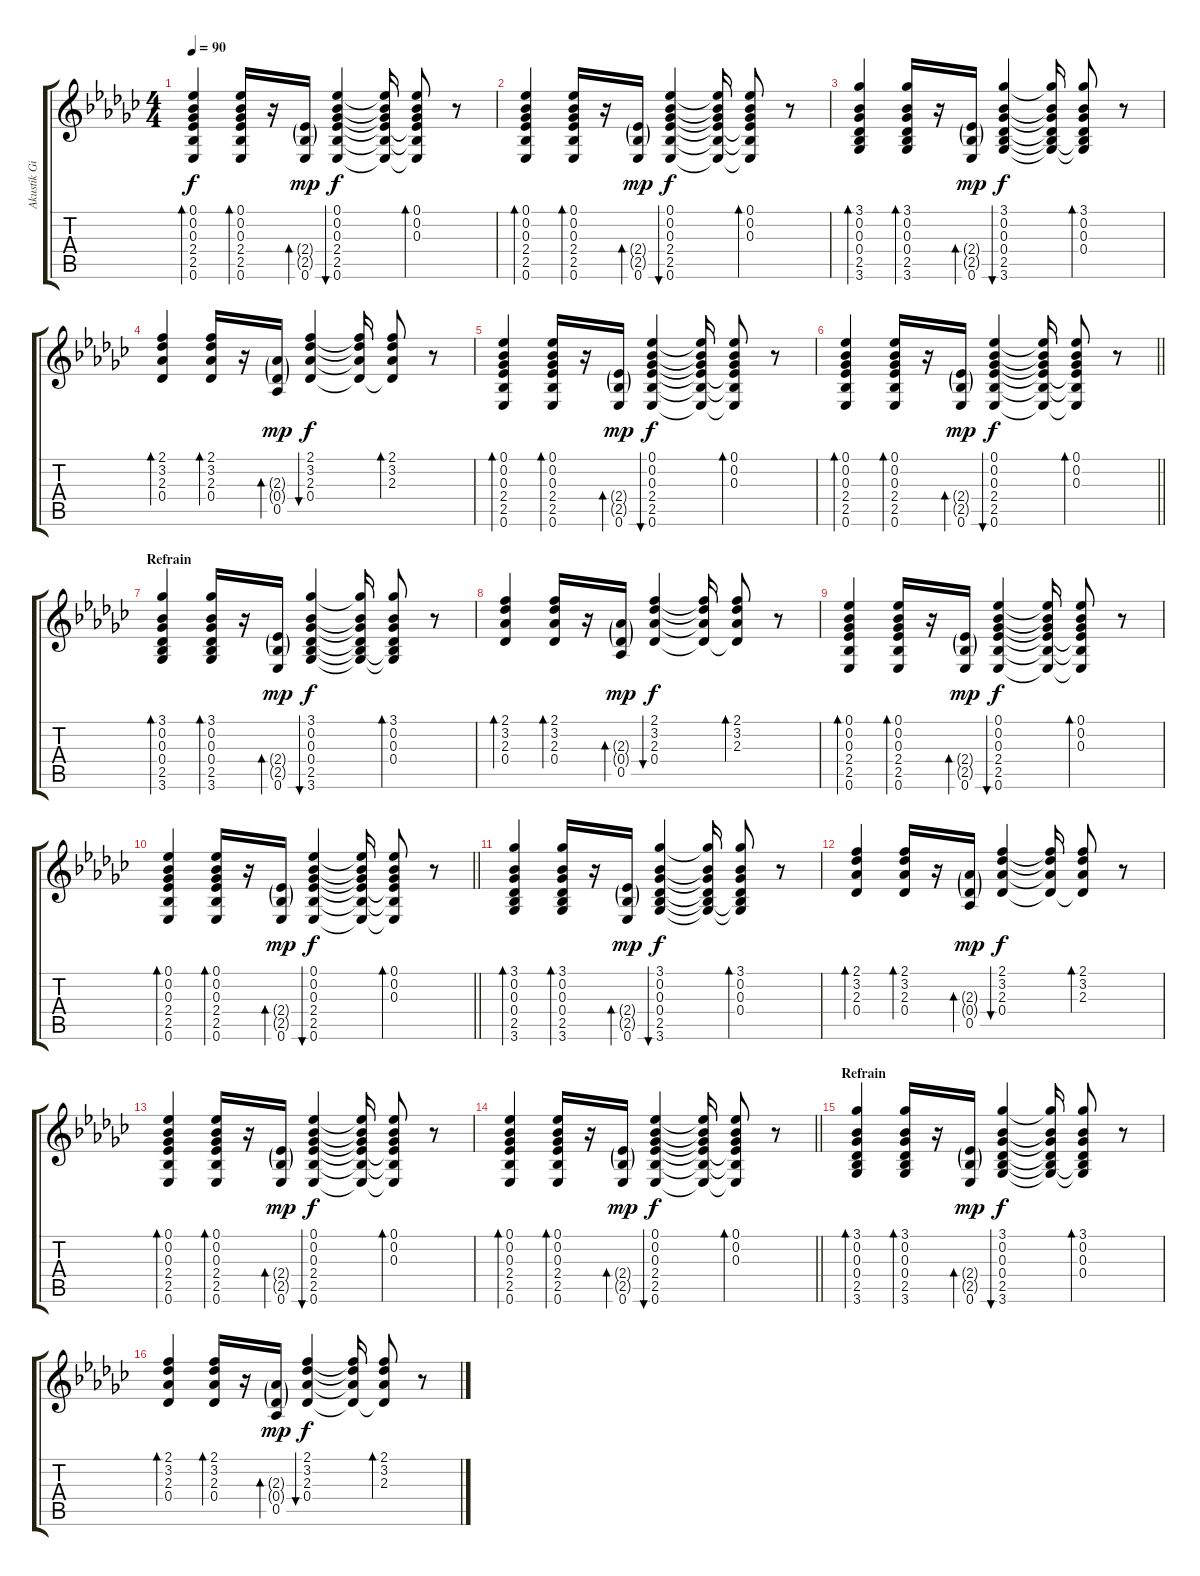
\track ("Akustik Gitarre" "Akustik Gi") {instrument acousticguitarsteel}
\staff {score tabs}
\tuning (Eb4 Bb3 Gb3 Db3 Ab2 Eb2) {hide}
\ts (4 4)
\tempo 90
\clef g2
\ks ebminor
(0.1 0.2 0.3 2.4 2.5 0.6).4{bd 60 dy f} (0.1 0.2 0.3 2.4 2.5 0.6).16{bd 60} r.16 (2.4{g} 2.5{g} 0.6).16{bd 60 dy mp} (0.1 0.2 0.3 2.4 2.5 0.6).4{bu 60 dy f} (0.1{t} 0.2{t} 0.3{t} 2.4{t} 2.5{t} 0.6{t}).16 (0.1 0.2 0.3 2.4{t} 2.5{t} 0.6{t}).8{bd 60} r.8 |
(0.1 0.2 0.3 2.4 2.5 0.6).4{bd 60} (0.1 0.2 0.3 2.4 2.5 0.6).16{bd 60} r.16 (2.4{g} 2.5{g} 0.6).16{bd 60 dy mp} (0.1 0.2 0.3 2.4 2.5 0.6).4{bu 60 dy f} (0.1{t} 0.2{t} 0.3{t} 2.4{t} 2.5{t} 0.6{t}).16 (0.1 0.2 0.3 2.4{t} 2.5{t} 0.6{t}).8{bd 60} r.8 |
(3.1 0.2 0.3 0.4 2.5 3.6).4{bd 60} (3.1 0.2 0.3 0.4 2.5 3.6).16{bd 60} r.16 (2.4{g} 2.5{g} 0.6).16{bd 60 dy mp} (3.1 0.2 0.3 0.4 2.5 3.6).4{bu 60 dy f} (3.1{t} 0.2{t} 0.3{t} 0.4{t} 2.5{t} 3.6{t}).16 (3.1 0.2 0.3 0.4 2.5{t} 3.6{t}).8{bd 60} r.8 |
(2.1 3.2 2.3 0.4).4{bd 60} (2.1 3.2 2.3 0.4).16{bd 60} r.16 (2.3{g} 0.4{g} 0.5).16{bd 60 dy mp} (2.1 3.2 2.3 0.4).4{bu 60 dy f} (2.1{t} 3.2{t} 2.3{t} 0.4{t}).16 (2.1 3.2 2.3 0.4{t}).8{bd 60} r.8 |
(0.1 0.2 0.3 2.4 2.5 0.6).4{bd 60} (0.1 0.2 0.3 2.4 2.5 0.6).16{bd 60} r.16 (2.4{g} 2.5{g} 0.6).16{bd 60 dy mp} (0.1 0.2 0.3 2.4 2.5 0.6).4{bu 60 dy f} (0.1{t} 0.2{t} 0.3{t} 2.4{t} 2.5{t} 0.6{t}).16 (0.1 0.2 0.3 2.4{t} 2.5{t} 0.6{t}).8{bd 60} r.8 |
\barLineRight lightlight
(0.1 0.2 0.3 2.4 2.5 0.6).4{bd 60} (0.1 0.2 0.3 2.4 2.5 0.6).16{bd 60} r.16 (2.4{g} 2.5{g} 0.6).16{bd 60 dy mp} (0.1 0.2 0.3 2.4 2.5 0.6).4{bu 60 dy f} (0.1{t} 0.2{t} 0.3{t} 2.4{t} 2.5{t} 0.6{t}).16 (0.1 0.2 0.3 2.4{t} 2.5{t} 0.6{t}).8{bd 60} r.8 |
\section ("" "Refrain")
(3.1 0.2 0.3 0.4 2.5 3.6).4{bd 60} (3.1 0.2 0.3 0.4 2.5 3.6).16{bd 60} r.16 (2.4{g} 2.5{g} 0.6).16{bd 60 dy mp} (3.1 0.2 0.3 0.4 2.5 3.6).4{bu 60 dy f} (3.1{t} 0.2{t} 0.3{t} 0.4{t} 2.5{t} 3.6{t}).16 (3.1 0.2 0.3 0.4 2.5{t} 3.6{t}).8{bd 60} r.8 |
(2.1 3.2 2.3 0.4).4{bd 60} (2.1 3.2 2.3 0.4).16{bd 60} r.16 (2.3{g} 0.4{g} 0.5).16{bd 60 dy mp} (2.1 3.2 2.3 0.4).4{bu 60 dy f} (2.1{t} 3.2{t} 2.3{t} 0.4{t}).16 (2.1 3.2 2.3 0.4{t}).8{bd 60} r.8 |
(0.1 0.2 0.3 2.4 2.5 0.6).4{bd 60} (0.1 0.2 0.3 2.4 2.5 0.6).16{bd 60} r.16 (2.4{g} 2.5{g} 0.6).16{bd 60 dy mp} (0.1 0.2 0.3 2.4 2.5 0.6).4{bu 60 dy f} (0.1{t} 0.2{t} 0.3{t} 2.4{t} 2.5{t} 0.6{t}).16 (0.1 0.2 0.3 2.4{t} 2.5{t} 0.6{t}).8{bd 60} r.8 |
\barLineRight lightlight
(0.1 0.2 0.3 2.4 2.5 0.6).4{bd 60} (0.1 0.2 0.3 2.4 2.5 0.6).16{bd 60} r.16 (2.4{g} 2.5{g} 0.6).16{bd 60 dy mp} (0.1 0.2 0.3 2.4 2.5 0.6).4{bu 60 dy f} (0.1{t} 0.2{t} 0.3{t} 2.4{t} 2.5{t} 0.6{t}).16 (0.1 0.2 0.3 2.4{t} 2.5{t} 0.6{t}).8{bd 60} r.8 |
(3.1 0.2 0.3 0.4 2.5 3.6).4{bd 60} (3.1 0.2 0.3 0.4 2.5 3.6).16{bd 60} r.16 (2.4{g} 2.5{g} 0.6).16{bd 60 dy mp} (3.1 0.2 0.3 0.4 2.5 3.6).4{bu 60 dy f} (3.1{t} 0.2{t} 0.3{t} 0.4{t} 2.5{t} 3.6{t}).16 (3.1 0.2 0.3 0.4 2.5{t} 3.6{t}).8{bd 60} r.8 |
(2.1 3.2 2.3 0.4).4{bd 60} (2.1 3.2 2.3 0.4).16{bd 60} r.16 (2.3{g} 0.4{g} 0.5).16{bd 60 dy mp} (2.1 3.2 2.3 0.4).4{bu 60 dy f} (2.1{t} 3.2{t} 2.3{t} 0.4{t}).16 (2.1 3.2 2.3 0.4{t}).8{bd 60} r.8 |
(0.1 0.2 0.3 2.4 2.5 0.6).4{bd 60} (0.1 0.2 0.3 2.4 2.5 0.6).16{bd 60} r.16 (2.4{g} 2.5{g} 0.6).16{bd 60 dy mp} (0.1 0.2 0.3 2.4 2.5 0.6).4{bu 60 dy f} (0.1{t} 0.2{t} 0.3{t} 2.4{t} 2.5{t} 0.6{t}).16 (0.1 0.2 0.3 2.4{t} 2.5{t} 0.6{t}).8{bd 60} r.8 |
\barLineRight lightlight
(0.1 0.2 0.3 2.4 2.5 0.6).4{bd 60} (0.1 0.2 0.3 2.4 2.5 0.6).16{bd 60} r.16 (2.4{g} 2.5{g} 0.6).16{bd 60 dy mp} (0.1 0.2 0.3 2.4 2.5 0.6).4{bu 60 dy f} (0.1{t} 0.2{t} 0.3{t} 2.4{t} 2.5{t} 0.6{t}).16 (0.1 0.2 0.3 2.4{t} 2.5{t} 0.6{t}).8{bd 60} r.8 |
\section ("" "Refrain")
(3.1 0.2 0.3 0.4 2.5 3.6).4{bd 60} (3.1 0.2 0.3 0.4 2.5 3.6).16{bd 60} r.16 (2.4{g} 2.5{g} 0.6).16{bd 60 dy mp} (3.1 0.2 0.3 0.4 2.5 3.6).4{bu 60 dy f} (3.1{t} 0.2{t} 0.3{t} 0.4{t} 2.5{t} 3.6{t}).16 (3.1 0.2 0.3 0.4 2.5{t} 3.6{t}).8{bd 60} r.8 |
(2.1 3.2 2.3 0.4).4{bd 60} (2.1 3.2 2.3 0.4).16{bd 60} r.16 (2.3{g} 0.4{g} 0.5).16{bd 60 dy mp} (2.1 3.2 2.3 0.4).4{bu 60 dy f} (2.1{t} 3.2{t} 2.3{t} 0.4{t}).16 (2.1 3.2 2.3 0.4{t}).8{bd 60} r.8
